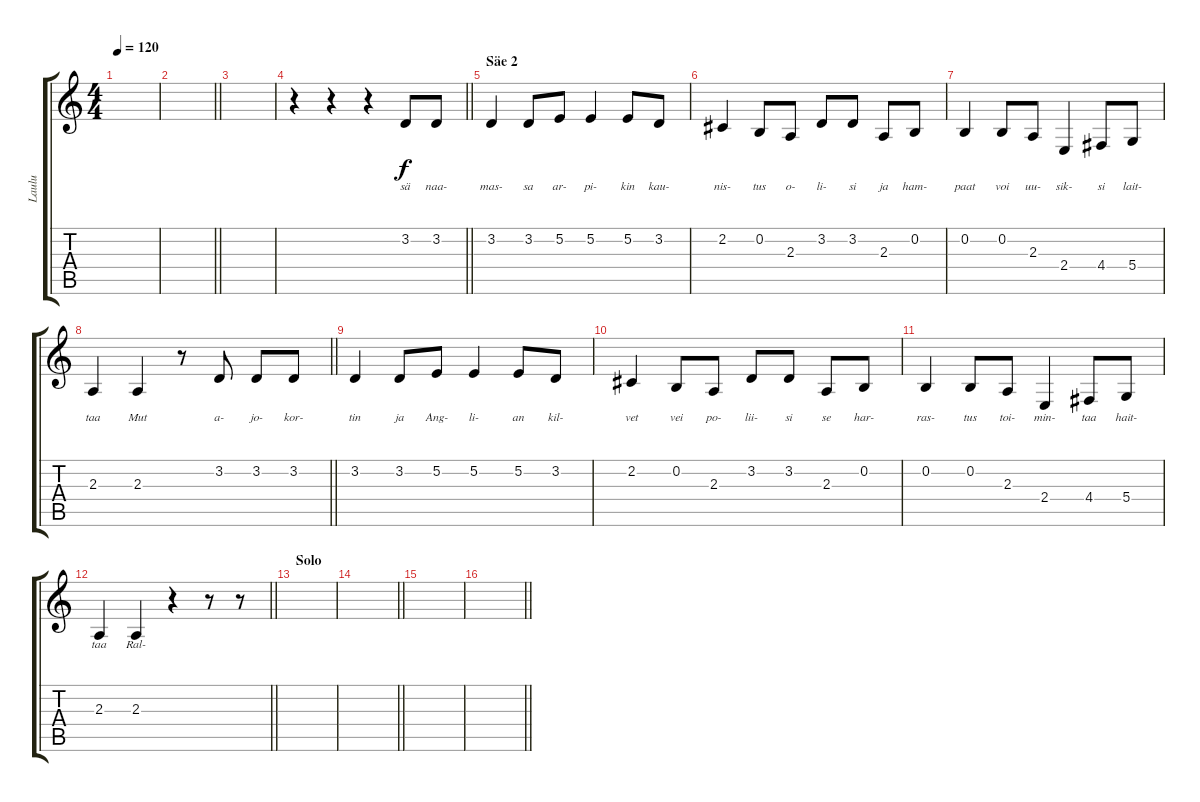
\track ("Laulu" "Laulu") {instrument harmonica}
\staff {score tabs}
\tuning (E4 B3 G3 D3 A2 E2) {hide}
\ts (4 4)
\tempo 120
\clef g2
\ks c
|
\barLineRight lightlight
|
|
\barLineRight lightlight
r.4 r.4 r.4 3.2.8{lyrics (0 "sä") lyrics (1 "") lyrics (2 "") lyrics (3 "") lyrics (4 "")} 3.2.8{lyrics (0 "naa-") lyrics (1 "") lyrics (2 "") lyrics (3 "") lyrics (4 "")} |
\section ("" "Säe 2")
3.2.4{lyrics (0 "mas-") lyrics (1 "") lyrics (2 "") lyrics (3 "") lyrics (4 "")} 3.2.8{lyrics (0 "sa") lyrics (1 "") lyrics (2 "") lyrics (3 "") lyrics (4 "")} 5.2.8{lyrics (0 "ar-") lyrics (1 "") lyrics (2 "") lyrics (3 "") lyrics (4 "")} 5.2.4{lyrics (0 "pi-") lyrics (1 "") lyrics (2 "") lyrics (3 "") lyrics (4 "")} 5.2.8{lyrics (0 "kin") lyrics (1 "") lyrics (2 "") lyrics (3 "") lyrics (4 "")} 3.2.8{lyrics (0 "kau-") lyrics (1 "") lyrics (2 "") lyrics (3 "") lyrics (4 "")} |
2.2.4{lyrics (0 "nis-") lyrics (1 "") lyrics (2 "") lyrics (3 "") lyrics (4 "")} 0.2.8{lyrics (0 "tus") lyrics (1 "") lyrics (2 "") lyrics (3 "") lyrics (4 "")} 2.3.8{lyrics (0 "o-") lyrics (1 "") lyrics (2 "") lyrics (3 "") lyrics (4 "")} 3.2.8{lyrics (0 "li-") lyrics (1 "") lyrics (2 "") lyrics (3 "") lyrics (4 "")} 3.2.8{lyrics (0 "si") lyrics (1 "") lyrics (2 "") lyrics (3 "") lyrics (4 "")} 2.3.8{lyrics (0 "ja") lyrics (1 "") lyrics (2 "") lyrics (3 "") lyrics (4 "")} 0.2.8{lyrics (0 "ham-") lyrics (1 "") lyrics (2 "") lyrics (3 "") lyrics (4 "")} |
0.2.4{lyrics (0 "paat") lyrics (1 "") lyrics (2 "") lyrics (3 "") lyrics (4 "")} 0.2.8{lyrics (0 "voi") lyrics (1 "") lyrics (2 "") lyrics (3 "") lyrics (4 "")} 2.3.8{lyrics (0 "uu-") lyrics (1 "") lyrics (2 "") lyrics (3 "") lyrics (4 "")} 2.4.4{lyrics (0 "sik-") lyrics (1 "") lyrics (2 "") lyrics (3 "") lyrics (4 "")} 4.4.8{lyrics (0 "si") lyrics (1 "") lyrics (2 "") lyrics (3 "") lyrics (4 "")} 5.4.8{lyrics (0 "lait-") lyrics (1 "") lyrics (2 "") lyrics (3 "") lyrics (4 "")} |
\barLineRight lightlight
2.3.4{lyrics (0 "taa") lyrics (1 "") lyrics (2 "") lyrics (3 "") lyrics (4 "")} 2.3.4{lyrics (0 "Mut") lyrics (1 "") lyrics (2 "") lyrics (3 "") lyrics (4 "")} r.8 3.2.8{lyrics (0 "a-") lyrics (1 "") lyrics (2 "") lyrics (3 "") lyrics (4 "")} 3.2.8{lyrics (0 "jo-") lyrics (1 "") lyrics (2 "") lyrics (3 "") lyrics (4 "")} 3.2.8{lyrics (0 "kor-") lyrics (1 "") lyrics (2 "") lyrics (3 "") lyrics (4 "")} |
3.2.4{lyrics (0 "tin") lyrics (1 "") lyrics (2 "") lyrics (3 "") lyrics (4 "")} 3.2.8{lyrics (0 "ja") lyrics (1 "") lyrics (2 "") lyrics (3 "") lyrics (4 "")} 5.2.8{lyrics (0 "Ang-") lyrics (1 "") lyrics (2 "") lyrics (3 "") lyrics (4 "")} 5.2.4{lyrics (0 "li-") lyrics (1 "") lyrics (2 "") lyrics (3 "") lyrics (4 "")} 5.2.8{lyrics (0 "an") lyrics (1 "") lyrics (2 "") lyrics (3 "") lyrics (4 "")} 3.2.8{lyrics (0 "kil-") lyrics (1 "") lyrics (2 "") lyrics (3 "") lyrics (4 "")} |
2.2.4{lyrics (0 "vet") lyrics (1 "") lyrics (2 "") lyrics (3 "") lyrics (4 "")} 0.2.8{lyrics (0 "vei") lyrics (1 "") lyrics (2 "") lyrics (3 "") lyrics (4 "")} 2.3.8{lyrics (0 "po-") lyrics (1 "") lyrics (2 "") lyrics (3 "") lyrics (4 "")} 3.2.8{lyrics (0 "lii-") lyrics (1 "") lyrics (2 "") lyrics (3 "") lyrics (4 "")} 3.2.8{lyrics (0 "si") lyrics (1 "") lyrics (2 "") lyrics (3 "") lyrics (4 "")} 2.3.8{lyrics (0 "se") lyrics (1 "") lyrics (2 "") lyrics (3 "") lyrics (4 "")} 0.2.8{lyrics (0 "har-") lyrics (1 "") lyrics (2 "") lyrics (3 "") lyrics (4 "")} |
0.2.4{lyrics (0 "ras-") lyrics (1 "") lyrics (2 "") lyrics (3 "") lyrics (4 "")} 0.2.8{lyrics (0 "tus") lyrics (1 "") lyrics (2 "") lyrics (3 "") lyrics (4 "")} 2.3.8{lyrics (0 "toi-") lyrics (1 "") lyrics (2 "") lyrics (3 "") lyrics (4 "")} 2.4.4{lyrics (0 "min-") lyrics (1 "") lyrics (2 "") lyrics (3 "") lyrics (4 "")} 4.4.8{lyrics (0 "taa") lyrics (1 "") lyrics (2 "") lyrics (3 "") lyrics (4 "")} 5.4.8{lyrics (0 "hait-") lyrics (1 "") lyrics (2 "") lyrics (3 "") lyrics (4 "")} |
\barLineRight lightlight
2.3.4{lyrics (0 "taa") lyrics (1 "") lyrics (2 "") lyrics (3 "") lyrics (4 "")} 2.3.4{lyrics (0 "Ral-") lyrics (1 "") lyrics (2 "") lyrics (3 "") lyrics (4 "")} r.4 r.8 r.8 |
\section ("" "Solo")
|
\barLineRight lightlight
|
|
\barLineRight lightlight
